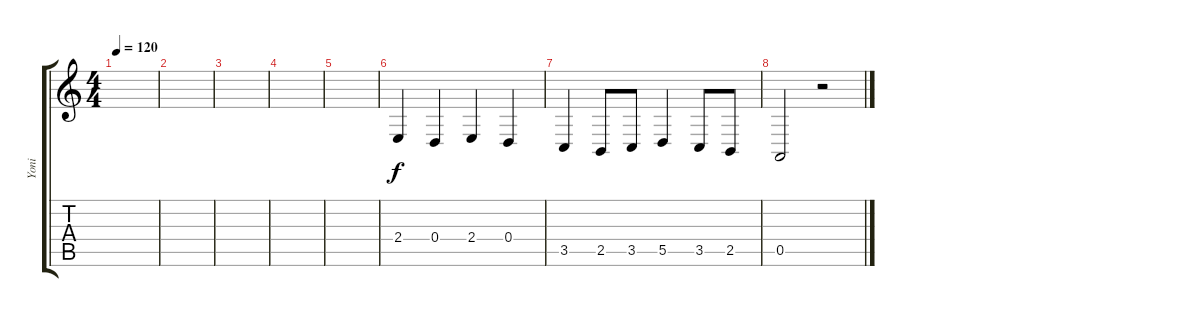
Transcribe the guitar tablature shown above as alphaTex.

\track ("Yoni" "Yoni") {instrument electricgrandpiano}
\staff {score tabs}
\tuning (E4 B3 G3 D3 A2 E2) {hide}
\ts (4 4)
\tempo 120
\clef g2
\ks c
|
|
|
|
|
2.4.4 0.4.4 2.4.4 0.4.4 |
3.5.4 2.5.8 3.5.8 5.5.4 3.5.8 2.5.8 |
0.5.2 r.2
